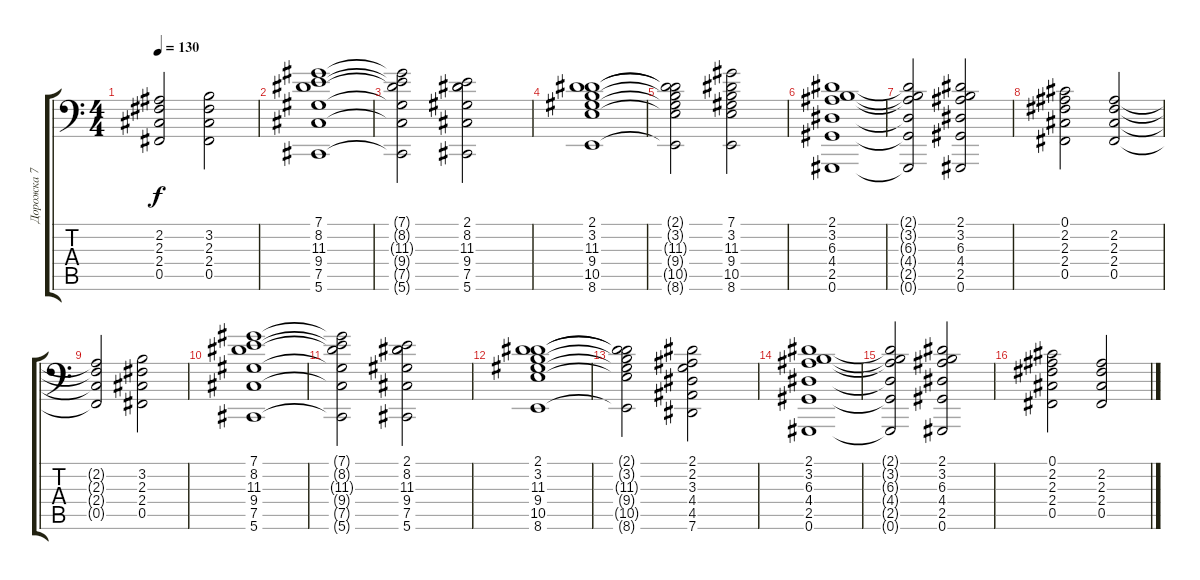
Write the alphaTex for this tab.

\track ("Дорожка 7" "Дорожка 7") {instrument choiraahs}
\staff {score tabs}
\tuning (Db4 Ab3 E3 B2 Gb2 Ab1) {hide}
\ts (4 4)
\tempo 130
\clef f4
\ks c
(2.2{t} 2.3{t} 2.4{t} 0.5{t}).2{dy f} (3.2 2.3 2.4 0.5).2 |
(7.1 8.2 11.3 9.4 7.5 5.6).1 |
(7.1{t} 8.2{t} 11.3{t} 9.4{t} 7.5{t} 5.6{t}).2 (2.1 8.2 11.3 9.4 7.5 5.6).2 |
(2.1 3.2 11.3 9.4 10.5 8.6).1 |
(2.1{t} 3.2{t} 11.3{t} 9.4{t} 10.5{t} 8.6{t}).2 (7.1 3.2 11.3 9.4 10.5 8.6).2 |
(2.1 3.2 6.3 4.4 2.5 0.6).1 |
(2.1{t} 3.2{t} 6.3{t} 4.4{t} 2.5{t} 0.6{t}).2 (2.1 3.2 6.3 4.4 2.5 0.6).2 |
(0.1 2.2 2.3 2.4 0.5).2 (2.2 2.3 2.4 0.5).2 |
(2.2{t} 2.3{t} 2.4{t} 0.5{t}).2 (3.2 2.3 2.4 0.5).2 |
(7.1 8.2 11.3 9.4 7.5 5.6).1 |
(7.1{t} 8.2{t} 11.3{t} 9.4{t} 7.5{t} 5.6{t}).2 (2.1 8.2 11.3 9.4 7.5 5.6).2 |
(2.1 3.2 11.3 9.4 10.5 8.6).1 |
(2.1{t} 3.2{t} 11.3{t} 9.4{t} 10.5{t} 8.6{t}).2 (2.1 2.2 3.3 4.4 4.5 7.6).2 |
(2.1 3.2 6.3 4.4 2.5 0.6).1 |
(2.1{t} 3.2{t} 6.3{t} 4.4{t} 2.5{t} 0.6{t}).2 (2.1 3.2 6.3 4.4 2.5 0.6).2 |
(0.1 2.2 2.3 2.4 0.5).2 (2.2 2.3 2.4 0.5).2
